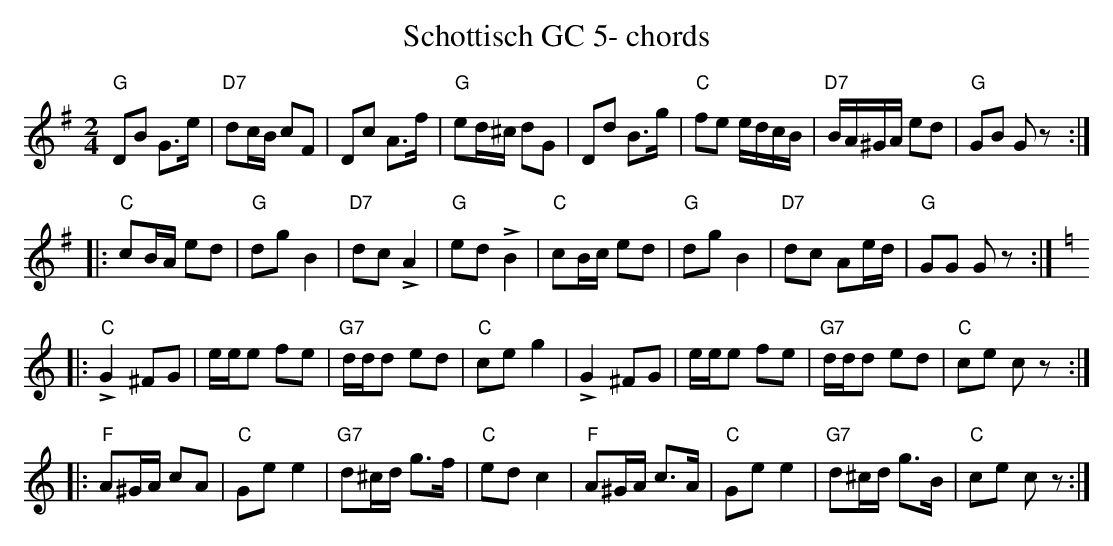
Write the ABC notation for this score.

X:1
T:Schottisch GC 5- chords
M:2/4
L:1/8
K:Gmaj%%MIDI gchordon
"G"DB G>e | "D7"dc/2B/2 cF | Dc A>f | "G"ed/2^c/2 dG | Dd B>g | "C"fe e/2d/2c/2B/2 | "D7"B/2A/2^G/2A/2 ed | "G"GB Gz ::
"C"cB/2A/2 ed | "G"dgB2 | "D7"dc!>!A2 | "G"ed!>!B2 | "C"cB/2c/2 ed | "G"dgB2 | "D7"dc Ae/2d/2 | "G"GG Gz :: [K:Cmaj]
"C"!>!G2 ^FG | e/2e/2e fe | "G7"d/2d/2d ed | "C"ce g2 | !>!G2 ^FG | e/2e/2e fe | "G7"d/2d/2d ed | "C"ce cz ::
"F"A^G/2A/2 cA | "C"Gee2 | "G7"d^c/2d/2 g>f | "C"edc2 | "F"A^G/2A/2 c>A | "C"Gee2 | "G7"d^c/2d/2 g>B | "C"ce cz :|
